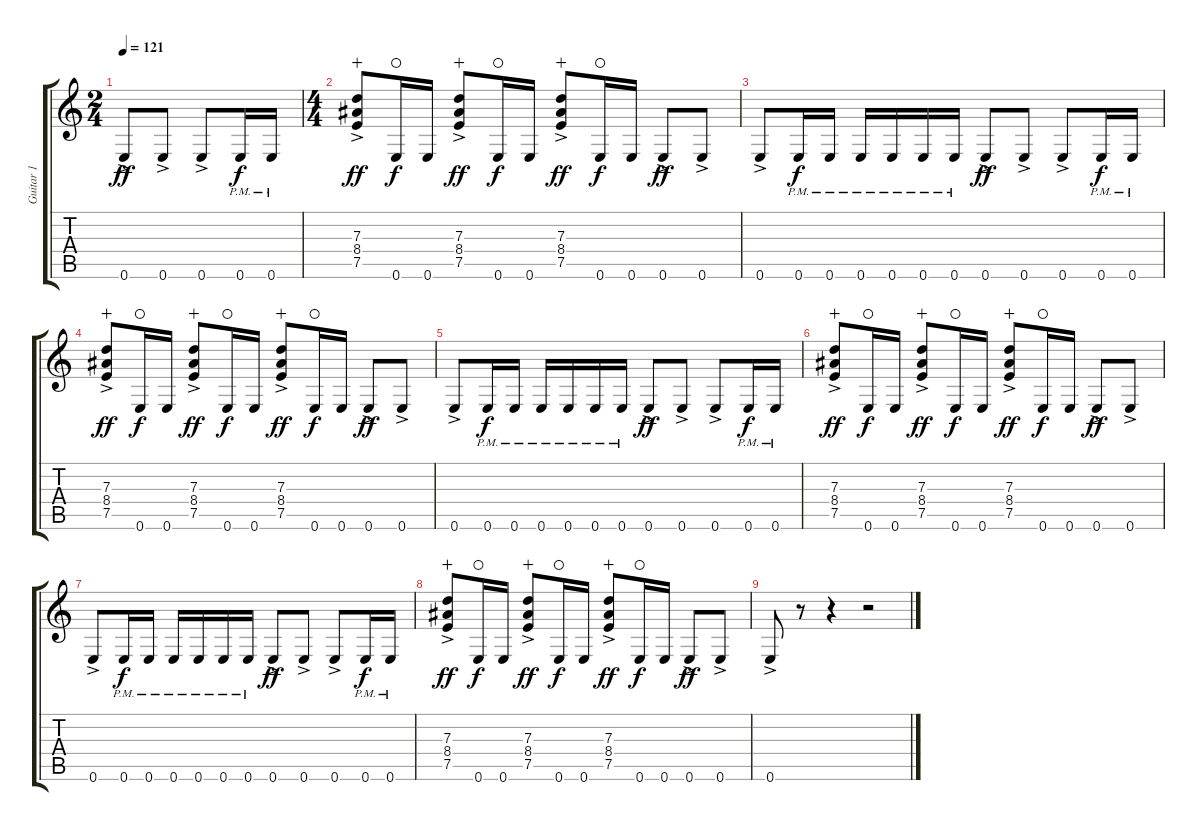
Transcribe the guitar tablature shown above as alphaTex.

\track ("Guitar 1" "Guitar 1") {instrument distortionguitar}
\staff {score tabs}
\tuning (E4 B3 G3 D3 A2 E2) {hide}
\ts (2 4)
\tempo 121
\clef g2
\ks c
0.6{ac}.8{dy ff} 0.6{ac}.8 0.6{ac}.8 0.6{pm}.16{dy f} 0.6{pm}.16 |
\ts (4 4)
(7.3{ac} 8.4{ac} 7.5{ac}).8{dy ff wahc} 0.6.16{dy f waho} 0.6.16 (7.3{ac} 8.4{ac} 7.5{ac}).8{dy ff wahc} 0.6.16{dy f waho} 0.6.16 (7.3{ac} 8.4{ac} 7.5{ac}).8{dy ff wahc} 0.6.16{dy f waho} 0.6.16 0.6{ac}.8{dy ff} 0.6{ac}.8 |
0.6{ac}.8 0.6{pm}.16{dy f} 0.6{pm}.16 0.6{pm}.16 0.6{pm}.16 0.6{pm}.16 0.6{pm}.16 0.6{ac}.8{dy ff} 0.6{ac}.8 0.6{ac}.8 0.6{pm}.16{dy f} 0.6{pm}.16 |
(7.3{ac} 8.4{ac} 7.5{ac}).8{dy ff wahc} 0.6.16{dy f waho} 0.6.16 (7.3{ac} 8.4{ac} 7.5{ac}).8{dy ff wahc} 0.6.16{dy f waho} 0.6.16 (7.3{ac} 8.4{ac} 7.5{ac}).8{dy ff wahc} 0.6.16{dy f waho} 0.6.16 0.6{ac}.8{dy ff} 0.6{ac}.8 |
0.6{ac}.8 0.6{pm}.16{dy f} 0.6{pm}.16 0.6{pm}.16 0.6{pm}.16 0.6{pm}.16 0.6{pm}.16 0.6{ac}.8{dy ff} 0.6{ac}.8 0.6{ac}.8 0.6{pm}.16{dy f} 0.6{pm}.16 |
(7.3{ac} 8.4{ac} 7.5{ac}).8{dy ff wahc} 0.6.16{dy f waho} 0.6.16 (7.3{ac} 8.4{ac} 7.5{ac}).8{dy ff wahc} 0.6.16{dy f waho} 0.6.16 (7.3{ac} 8.4{ac} 7.5{ac}).8{dy ff wahc} 0.6.16{dy f waho} 0.6.16 0.6{ac}.8{dy ff} 0.6{ac}.8 |
0.6{ac}.8 0.6{pm}.16{dy f} 0.6{pm}.16 0.6{pm}.16 0.6{pm}.16 0.6{pm}.16 0.6{pm}.16 0.6{ac}.8{dy ff} 0.6{ac}.8 0.6{ac}.8 0.6{pm}.16{dy f} 0.6{pm}.16 |
(7.3{ac} 8.4{ac} 7.5{ac}).8{dy ff wahc} 0.6.16{dy f waho} 0.6.16 (7.3{ac} 8.4{ac} 7.5{ac}).8{dy ff wahc} 0.6.16{dy f waho} 0.6.16 (7.3{ac} 8.4{ac} 7.5{ac}).8{dy ff wahc} 0.6.16{dy f waho} 0.6.16 0.6{ac}.8{dy ff} 0.6{ac}.8 |
0.6{ac}.8 r.8 r.4 r.2
